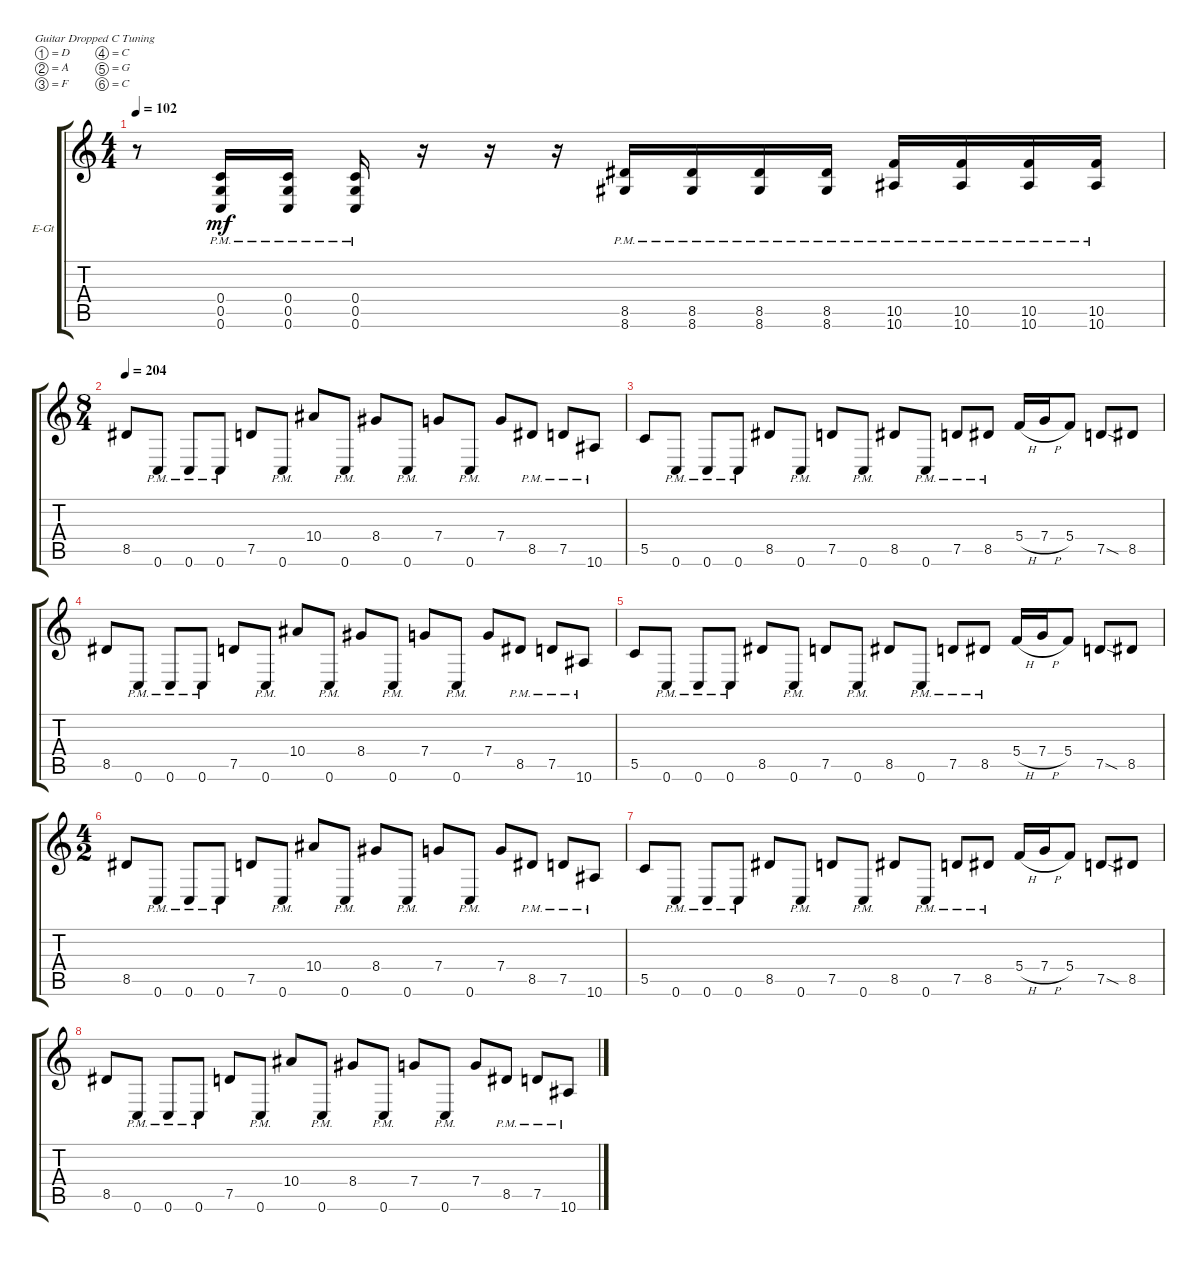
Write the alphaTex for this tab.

\defaultSystemsLayout 4
\bracketExtendMode groupsimilarinstruments
\firstSystemTrackNameOrientation horizontal
\otherSystemsTrackNameOrientation horizontal
\track ("Rhythm Guitar" "E-Gt") {instrument distortionguitar}
\staff {score tabs}
\tuning (D4 A3 F3 C3 G2 C2)
\ts (4 4)
\tempo 102
\clef g2
\ks c
r.8{dy mf} (0.6{pm} 0.5{pm} 0.4{pm}).16 (0.6{pm} 0.5{pm} 0.4{pm}).16 (0.6{pm} 0.5{pm} 0.4{pm}).16 r.16 r.16 r.16 (8.5{pm} 8.6{pm}).16 (8.5{pm} 8.6{pm}).16 (8.5{pm} 8.6{pm}).16 (8.5{pm} 8.6{pm}).16 (10.6{pm} 10.5{pm}).16 (10.6{pm} 10.5{pm}).16 (10.6{pm} 10.5{pm}).16 (10.5{pm} 10.6{pm}).16 |
\ts (8 4)
\tempo 204
8.5.8 0.6{pm}.8 0.6{pm}.8 0.6{pm}.8 7.5.8 0.6{pm}.8 10.4.8 0.6{pm}.8 8.4.8 0.6{pm}.8 7.4.8 0.6{pm}.8 7.4.8 8.5{pm}.8 7.5{pm}.8 10.6{pm}.8 |
5.5.8 0.6{pm}.8 0.6{pm}.8 0.6{pm}.8 8.5.8 0.6{pm}.8 7.5.8 0.6{pm}.8 8.5.8 0.6{pm}.8 7.5{pm}.8 8.5{pm}.8 5.4{h}.16 7.4{h}.16 5.4.8 7.5{sod}.8 8.5.8 |
8.5.8 0.6{pm}.8 0.6{pm}.8 0.6{pm}.8 7.5.8 0.6{pm}.8 10.4.8 0.6{pm}.8 8.4.8 0.6{pm}.8 7.4.8 0.6{pm}.8 7.4.8 8.5{pm}.8 7.5{pm}.8 10.6{pm}.8 |
5.5.8 0.6{pm}.8 0.6{pm}.8 0.6{pm}.8 8.5.8 0.6{pm}.8 7.5.8 0.6{pm}.8 8.5.8 0.6{pm}.8 7.5{pm}.8 8.5{pm}.8 5.4{h}.16 7.4{h}.16 5.4.8 7.5{sod}.8 8.5.8 |
\ts (4 2)
8.5.8 0.6{pm}.8 0.6{pm}.8 0.6{pm}.8 7.5.8 0.6{pm}.8 10.4.8 0.6{pm}.8 8.4.8 0.6{pm}.8 7.4.8 0.6{pm}.8 7.4.8 8.5{pm}.8 7.5{pm}.8 10.6{pm}.8 |
5.5.8 0.6{pm}.8 0.6{pm}.8 0.6{pm}.8 8.5.8 0.6{pm}.8 7.5.8 0.6{pm}.8 8.5.8 0.6{pm}.8 7.5{pm}.8 8.5{pm}.8 5.4{h}.16 7.4{h}.16 5.4.8 7.5{sod}.8 8.5.8 |
8.5.8 0.6{pm}.8 0.6{pm}.8 0.6{pm}.8 7.5.8 0.6{pm}.8 10.4.8 0.6{pm}.8 8.4.8 0.6{pm}.8 7.4.8 0.6{pm}.8 7.4.8 8.5{pm}.8 7.5{pm}.8 10.6{pm}.8
